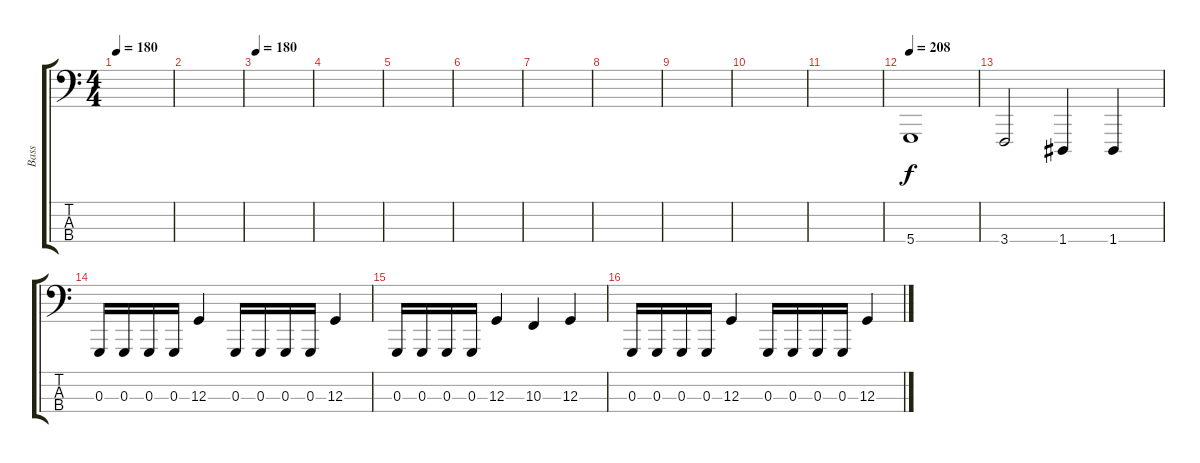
\track ("Bass" "Bass") {instrument stringensemble1}
\staff {score tabs}
\tuning (F2 C2 G1 D1) {hide}
\ts (4 4)
\tempo 180
\clef f4
\ks c
|
|
\tempo 180
|
|
|
|
|
|
|
|
|
\tempo 208
5.4.1 |
3.4.2 1.4.4 1.4.4 |
0.3.16 0.3.16 0.3.16 0.3.16 12.3.4 0.3.16 0.3.16 0.3.16 0.3.16 12.3.4 |
0.3.16 0.3.16 0.3.16 0.3.16 12.3.4 10.3.4 12.3.4 |
0.3.16 0.3.16 0.3.16 0.3.16 12.3.4 0.3.16 0.3.16 0.3.16 0.3.16 12.3.4
